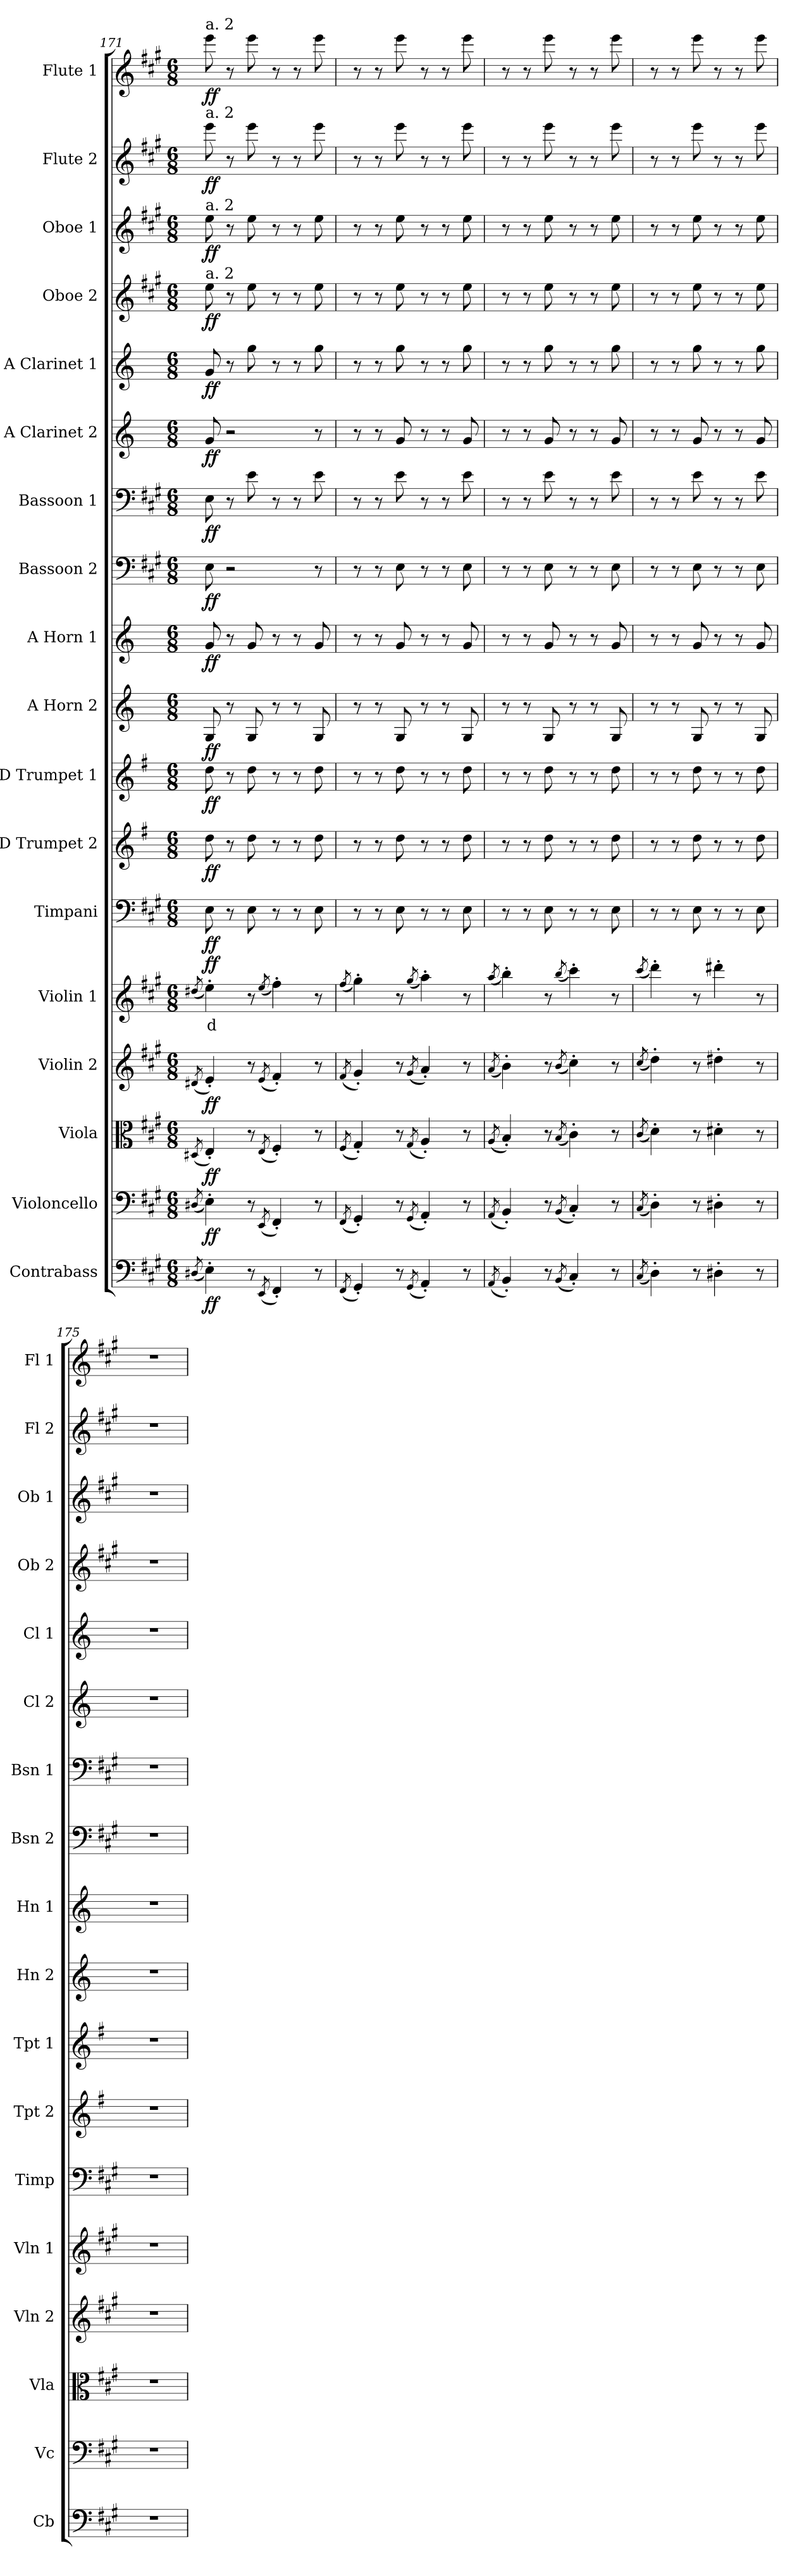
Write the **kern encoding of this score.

**kern	**dynam	**kern	**dynam	**kern	**dynam	**kern	**dynam	**kern	**text	**dynam	**kern	**dynam	**kern	**dynam	**kern	**dynam	**kern	**dynam	**kern	**dynam	**kern	**dynam	**kern	**dynam	**kern	**dynam	**kern	**dynam	**kern	**dynam	**kern	**dynam	**kern	**dynam	**kern	**dynam
*part18	*part18	*part17	*part17	*part16	*part16	*part15	*part15	*part14	*part14	*part14	*part13	*part13	*part12	*part12	*part11	*part11	*part10	*part10	*part9	*part9	*part8	*part8	*part7	*part7	*part6	*part6	*part5	*part5	*part4	*part4	*part3	*part3	*part2	*part2	*part1	*part1
*staff18	*staff18	*staff17	*staff17	*staff16	*staff16	*staff15	*staff15	*staff14	*staff14	*staff14	*staff13	*staff13	*staff12	*staff12	*staff11	*staff11	*staff10	*staff10	*staff9	*staff9	*staff8	*staff8	*staff7	*staff7	*staff6	*staff6	*staff5	*staff5	*staff4	*staff4	*staff3	*staff3	*staff2	*staff2	*staff1	*staff1
*I"Contrabass	*	*I"Violoncello	*	*I"Viola	*	*I"Violin 2	*	*I"Violin 1	*	*	*I"Timpani	*	*I"D Trumpet 2	*	*I"D Trumpet 1	*	*I"A Horn 2	*	*I"A Horn 1	*	*I"Bassoon 2	*	*I"Bassoon 1	*	*I"A Clarinet 2	*	*I"A Clarinet 1	*	*I"Oboe 2	*	*I"Oboe 1	*	*I"Flute 2	*	*I"Flute 1	*
*I'Cb	*	*I'Vc	*	*I'Vla	*	*I'Vln 2	*	*I'Vln 1	*	*	*I'Timp	*	*I'Tpt 2	*	*I'Tpt 1	*	*I'Hn 2	*	*I'Hn 1	*	*I'Bsn 2	*	*I'Bsn 1	*	*I'Cl 2	*	*I'Cl 1	*	*I'Ob 2	*	*I'Ob 1	*	*I'Fl 2	*	*I'Fl 1	*
*clefF4	*	*clefF4	*	*clefC3	*	*clefG2	*	*clefG2	*	*	*clefF4	*	*clefG2	*	*clefG2	*	*clefG2	*	*clefG2	*	*clefF4	*	*clefF4	*	*clefG2	*	*clefG2	*	*clefG2	*	*clefG2	*	*clefG2	*	*clefG2	*
*ITrd7c12	*	*	*	*	*	*	*	*	*	*	*	*	*ITrd-1c-2	*	*ITrd-1c-2	*	*ITrd2c3	*	*ITrd2c3	*	*	*	*	*	*ITrd2c3	*	*ITrd2c3	*	*	*	*	*	*	*	*	*
*k[f#c#g#]	*	*k[f#c#g#]	*	*k[f#c#g#]	*	*k[f#c#g#]	*	*k[f#c#g#]	*	*	*k[f#c#g#]	*	*k[f#c#g#]	*	*k[f#c#g#]	*	*k[f#c#g#]	*	*k[f#c#g#]	*	*k[f#c#g#]	*	*k[f#c#g#]	*	*k[f#c#g#]	*	*k[f#c#g#]	*	*k[f#c#g#]	*	*k[f#c#g#]	*	*k[f#c#g#]	*	*k[f#c#g#]	*
*M6/8	*	*M6/8	*	*M6/8	*	*M6/8	*	*M6/8	*	*	*M6/8	*	*M6/8	*	*M6/8	*	*M6/8	*	*M6/8	*	*M6/8	*	*M6/8	*	*M6/8	*	*M6/8	*	*M6/8	*	*M6/8	*	*M6/8	*	*M6/8	*
=171	=171	=171	=171	=171	=171	=171	=171	=171	=171	=171	=171	=171	=171	=171	=171	=171	=171	=171	=171	=171	=171	=171	=171	=171	=171	=171	=171	=171	=171	=171	=171	=171	=171	=171	=171	=171
(8qDD#X/	.	(8qD#X/	.	(8qD#X/	.	(8qd#X/	.	(8qdd#X/	.	.	.	.	.	.	.	.	.	.	.	.	.	.	.	.	.	.	.	.	.	.	.	.	.	.	.	.
!	!	!	!	!	!	!	!	!	!	!	!	!	!	!	!	!	!	!	!	!	!	!	!	!	!	!	!	!	!	!	!	!	!	!	!LO:TX:a:t=a. 2	!
!	!	!	!	!	!	!	!	!	!	!	!	!	!	!	!	!	!	!	!	!	!	!	!	!	!	!	!	!	!	!	!	!	!LO:TX:a:t=a. 2	!	!	!
!	!	!	!	!	!	!	!	!	!	!	!	!	!	!	!	!	!	!	!	!	!	!	!	!	!	!	!	!	!	!	!LO:TX:a:t=a. 2	!	!	!	!	!
!	!	!	!	!	!	!	!	!	!	!	!	!	!	!	!	!	!	!	!	!	!	!	!	!	!	!	!	!	!LO:TX:a:t=a. 2	!	!	!	!	!	!	!
!	!LO:DY:b	!	!LO:DY:b	!	!LO:DY:b	!	!LO:DY:b	!	!LO:LY:b:color=#FF0000	!LO:DY:b	!	!LO:DY:b	!	!LO:DY:b	!	!LO:DY:b	!	!LO:DY:b	!	!LO:DY:b	!	!LO:DY:b	!	!LO:DY:b	!	!LO:DY:b	!	!LO:DY:b	!	!LO:DY:b	!	!LO:DY:b	!	!LO:DY:b	!	!LO:DY:b
4EE'\)	ff	4E'\)	ff	4E'/)	ff	4e'/)	ff	4ee'\)	d	ff	8E\	ff	8ee\	ff	8ee\	ff	8E/	ff	8e/	ff	8E\	ff	8E\	ff	8e/	ff	8e/	ff	8ee\	ff	8ee\	ff	8eee\	ff	8eee\	ff
.	.	.	.	.	.	.	.	.	.	.	8r	.	8r	.	8r	.	8r	.	8r	.	2r	.	8r	.	2r	.	8r	.	8r	.	8r	.	8r	.	8r	.
8r	.	8r	.	8r	.	8r	.	8r	.	.	8E\	.	8ee\	.	8ee\	.	8E/	.	8e/	.	.	.	8e\	.	.	.	8ee\	.	8ee\	.	8ee\	.	8eee\	.	8eee\	.
(8qEEE/	.	(8qEE/	.	(8qE/	.	(8qe/	.	(8qee/	.	.	.	.	.	.	.	.	.	.	.	.	.	.	.	.	.	.	.	.	.	.	.	.	.	.	.	.
4FFF#'/)	.	4FF#'/)	.	4F#'/)	.	4f#'/)	.	4ff#'\)	.	.	8r	.	8r	.	8r	.	8r	.	8r	.	.	.	8r	.	.	.	8r	.	8r	.	8r	.	8r	.	8r	.
.	.	.	.	.	.	.	.	.	.	.	8r	.	8r	.	8r	.	8r	.	8r	.	.	.	8r	.	.	.	8r	.	8r	.	8r	.	8r	.	8r	.
8r	.	8r	.	8r	.	8r	.	8r	.	.	8E\	.	8ee\	.	8ee\	.	8E/	.	8e/	.	8r	.	8e\	.	8r	.	8ee\	.	8ee\	.	8ee\	.	8eee\	.	8eee\	.
!!LO:PB:g=z
=172	=172	=172	=172	=172	=172	=172	=172	=172	=172	=172	=172	=172	=172	=172	=172	=172	=172	=172	=172	=172	=172	=172	=172	=172	=172	=172	=172	=172	=172	=172	=172	=172	=172	=172	=172	=172
(8qFFF#/	.	(8qFF#/	.	(8qF#/	.	(8qf#/	.	(8qff#/	.	.	.	.	.	.	.	.	.	.	.	.	.	.	.	.	.	.	.	.	.	.	.	.	.	.	.	.
4GGG#'/)	.	4GG#'/)	.	4G#'/)	.	4g#'/)	.	4gg#'\)	.	.	8r	.	8r	.	8r	.	8r	.	8r	.	8r	.	8r	.	8r	.	8r	.	8r	.	8r	.	8r	.	8r	.
.	.	.	.	.	.	.	.	.	.	.	8r	.	8r	.	8r	.	8r	.	8r	.	8r	.	8r	.	8r	.	8r	.	8r	.	8r	.	8r	.	8r	.
8r	.	8r	.	8r	.	8r	.	8r	.	.	8E\	.	8ee\	.	8ee\	.	8E/	.	8e/	.	8E\	.	8e\	.	8e/	.	8ee\	.	8ee\	.	8ee\	.	8eee\	.	8eee\	.
(8qGGG#/	.	(8qGG#/	.	(8qG#/	.	(8qg#/	.	(8qgg#/	.	.	.	.	.	.	.	.	.	.	.	.	.	.	.	.	.	.	.	.	.	.	.	.	.	.	.	.
4AAA'/)	.	4AA'/)	.	4A'/)	.	4a'/)	.	4aa'\)	.	.	8r	.	8r	.	8r	.	8r	.	8r	.	8r	.	8r	.	8r	.	8r	.	8r	.	8r	.	8r	.	8r	.
.	.	.	.	.	.	.	.	.	.	.	8r	.	8r	.	8r	.	8r	.	8r	.	8r	.	8r	.	8r	.	8r	.	8r	.	8r	.	8r	.	8r	.
8r	.	8r	.	8r	.	8r	.	8r	.	.	8E\	.	8ee\	.	8ee\	.	8E/	.	8e/	.	8E\	.	8e\	.	8e/	.	8ee\	.	8ee\	.	8ee\	.	8eee\	.	8eee\	.
=173	=173	=173	=173	=173	=173	=173	=173	=173	=173	=173	=173	=173	=173	=173	=173	=173	=173	=173	=173	=173	=173	=173	=173	=173	=173	=173	=173	=173	=173	=173	=173	=173	=173	=173	=173	=173
(8qAAA/	.	(8qAA/	.	(8qA/	.	(8qa/	.	(8qaa/	.	.	.	.	.	.	.	.	.	.	.	.	.	.	.	.	.	.	.	.	.	.	.	.	.	.	.	.
4BBB'/)	.	4BB'/)	.	4B'/)	.	4b'\)	.	4bb'\)	.	.	8r	.	8r	.	8r	.	8r	.	8r	.	8r	.	8r	.	8r	.	8r	.	8r	.	8r	.	8r	.	8r	.
.	.	.	.	.	.	.	.	.	.	.	8r	.	8r	.	8r	.	8r	.	8r	.	8r	.	8r	.	8r	.	8r	.	8r	.	8r	.	8r	.	8r	.
8r	.	8r	.	8r	.	8r	.	8r	.	.	8E\	.	8ee\	.	8ee\	.	8E/	.	8e/	.	8E\	.	8e\	.	8e/	.	8ee\	.	8ee\	.	8ee\	.	8eee\	.	8eee\	.
(8qBBB/	.	(8qBB/	.	(8qB/	.	(8qb/	.	(8qbb/	.	.	.	.	.	.	.	.	.	.	.	.	.	.	.	.	.	.	.	.	.	.	.	.	.	.	.	.
4CC#'/)	.	4C#'/)	.	4c#'\)	.	4cc#'\)	.	4ccc#'\)	.	.	8r	.	8r	.	8r	.	8r	.	8r	.	8r	.	8r	.	8r	.	8r	.	8r	.	8r	.	8r	.	8r	.
.	.	.	.	.	.	.	.	.	.	.	8r	.	8r	.	8r	.	8r	.	8r	.	8r	.	8r	.	8r	.	8r	.	8r	.	8r	.	8r	.	8r	.
8r	.	8r	.	8r	.	8r	.	8r	.	.	8E\	.	8ee\	.	8ee\	.	8E/	.	8e/	.	8E\	.	8e\	.	8e/	.	8ee\	.	8ee\	.	8ee\	.	8eee\	.	8eee\	.
=174	=174	=174	=174	=174	=174	=174	=174	=174	=174	=174	=174	=174	=174	=174	=174	=174	=174	=174	=174	=174	=174	=174	=174	=174	=174	=174	=174	=174	=174	=174	=174	=174	=174	=174	=174	=174
(8qCC#/	.	(8qC#/	.	(8qc#/	.	(8qcc#/	.	(8qccc#/	.	.	.	.	.	.	.	.	.	.	.	.	.	.	.	.	.	.	.	.	.	.	.	.	.	.	.	.
4DD'\)	.	4D'\)	.	4d'\)	.	4dd'\)	.	4ddd'\)	.	.	8r	.	8r	.	8r	.	8r	.	8r	.	8r	.	8r	.	8r	.	8r	.	8r	.	8r	.	8r	.	8r	.
.	.	.	.	.	.	.	.	.	.	.	8r	.	8r	.	8r	.	8r	.	8r	.	8r	.	8r	.	8r	.	8r	.	8r	.	8r	.	8r	.	8r	.
8r	.	8r	.	8r	.	8r	.	8r	.	.	8E\	.	8ee\	.	8ee\	.	8E/	.	8e/	.	8E\	.	8e\	.	8e/	.	8ee\	.	8ee\	.	8ee\	.	8eee\	.	8eee\	.
4DD#X'\	.	4D#X'\	.	4d#X'\	.	4dd#X'\	.	4ddd#X'\	.	.	8r	.	8r	.	8r	.	8r	.	8r	.	8r	.	8r	.	8r	.	8r	.	8r	.	8r	.	8r	.	8r	.
.	.	.	.	.	.	.	.	.	.	.	8r	.	8r	.	8r	.	8r	.	8r	.	8r	.	8r	.	8r	.	8r	.	8r	.	8r	.	8r	.	8r	.
8r	.	8r	.	8r	.	8r	.	8r	.	.	8E\	.	8ee\	.	8ee\	.	8E/	.	8e/	.	8E\	.	8e\	.	8e/	.	8ee\	.	8ee\	.	8ee\	.	8eee\	.	8eee\	.
=175	=175	=175	=175	=175	=175	=175	=175	=175	=175	=175	=175	=175	=175	=175	=175	=175	=175	=175	=175	=175	=175	=175	=175	=175	=175	=175	=175	=175	=175	=175	=175	=175	=175	=175	=175	=175
2.r	.	2.r	.	2.r	.	2.r	.	2.r	.	.	2.r	.	2.r	.	2.r	.	2.r	.	2.r	.	2.r	.	2.r	.	2.r	.	2.r	.	2.r	.	2.r	.	2.r	.	2.r	.
=	=	=	=	=	=	=	=	=	=	=	=	=	=	=	=	=	=	=	=	=	=	=	=	=	=	=	=	=	=	=	=	=	=	=	=	=
*-	*-	*-	*-	*-	*-	*-	*-	*-	*-	*-	*-	*-	*-	*-	*-	*-	*-	*-	*-	*-	*-	*-	*-	*-	*-	*-	*-	*-	*-	*-	*-	*-	*-	*-	*-	*-
